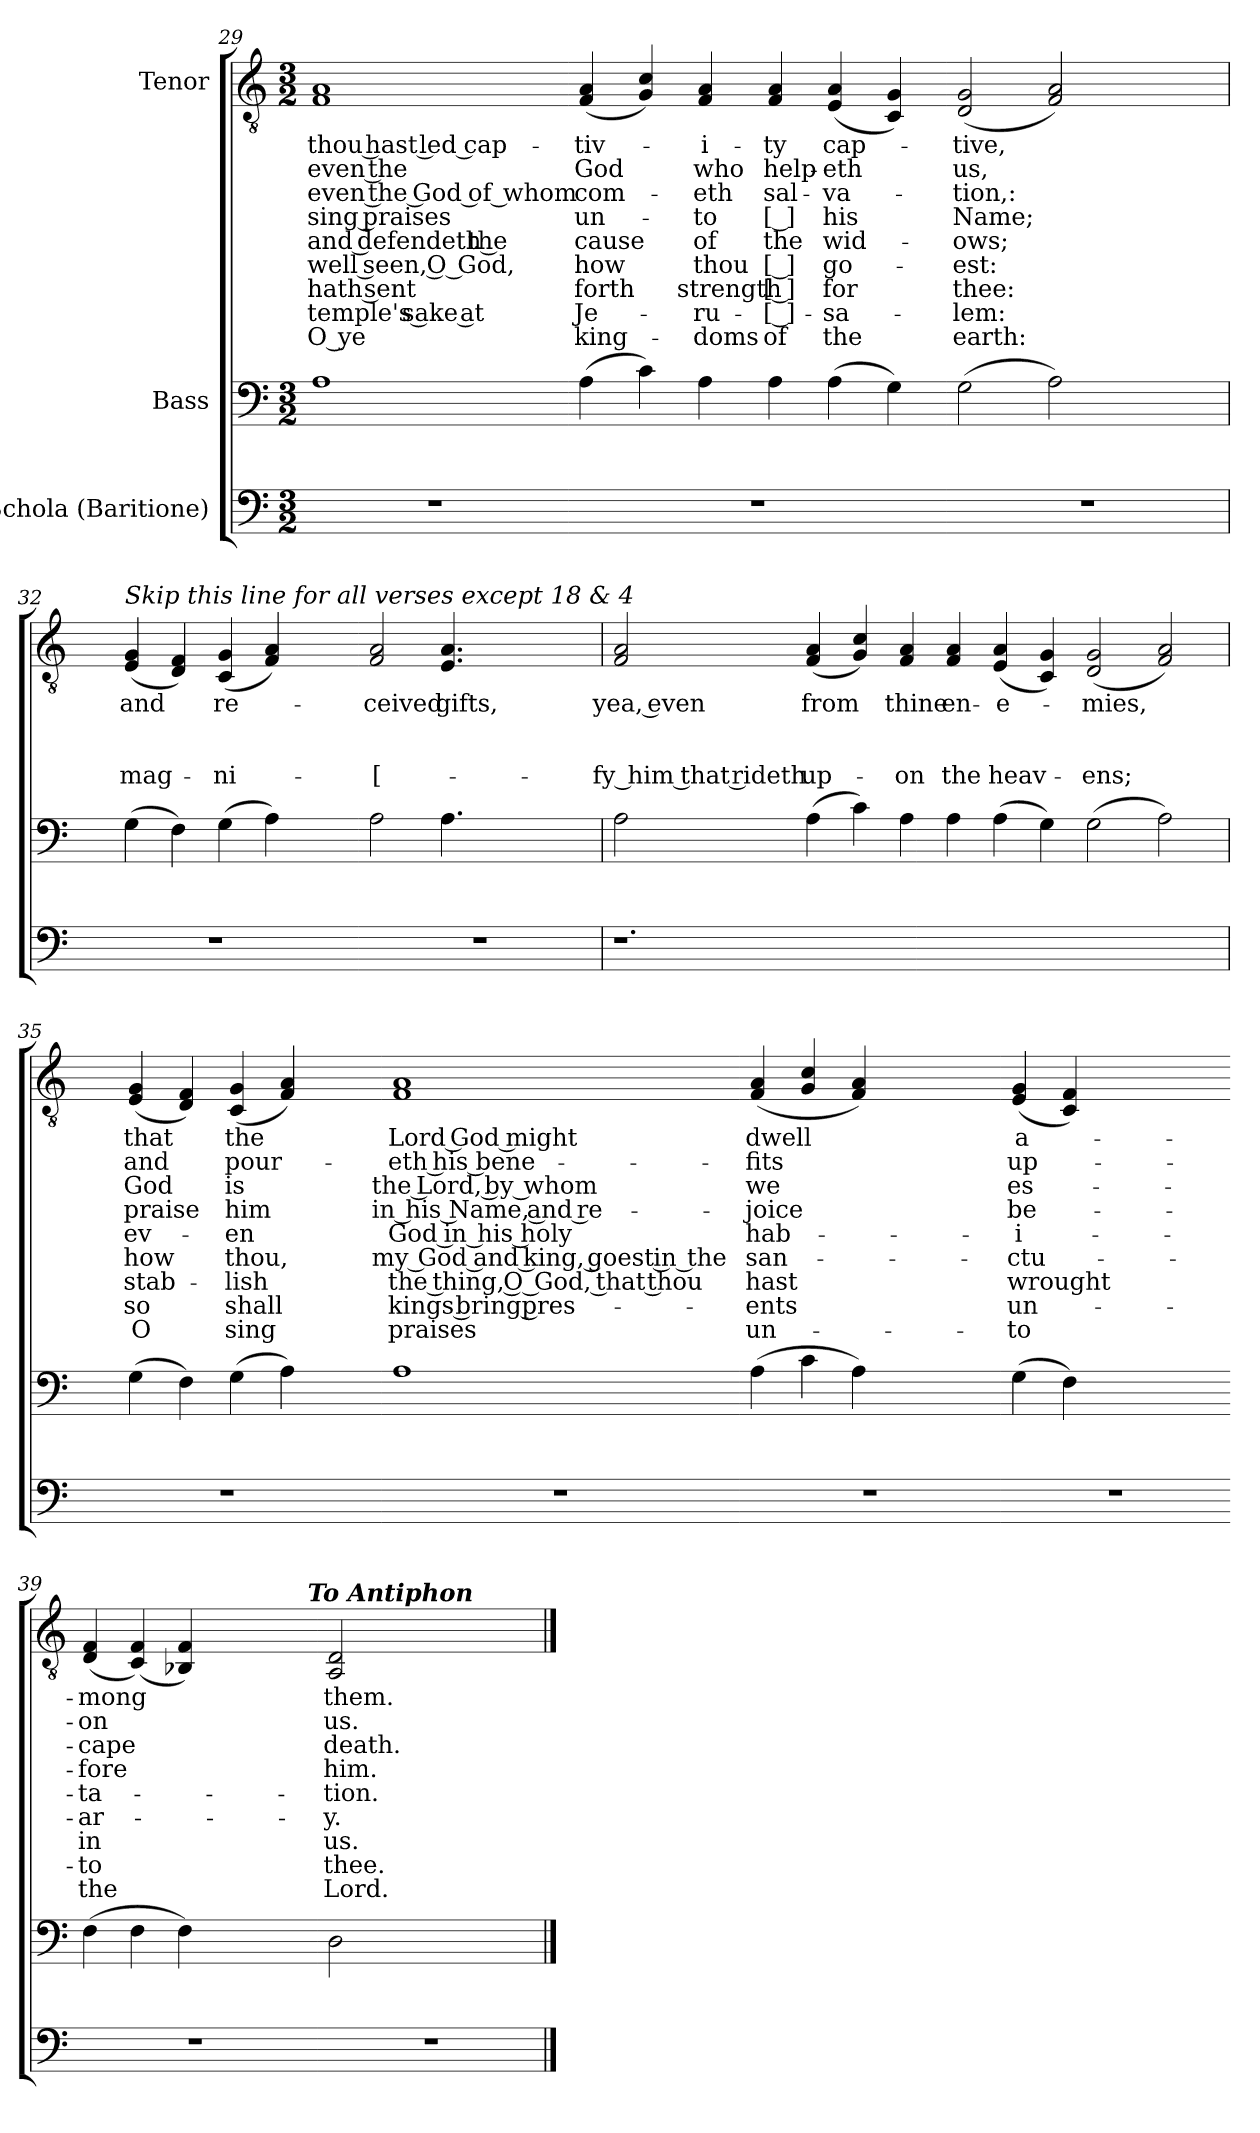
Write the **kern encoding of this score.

**kern	**kern	**kern	**text	**text	**text	**text	**text	**text	**text	**text	**text
*part3	*part2	*part1	*part1	*part1	*part1	*part1	*part1	*part1	*part1	*part1	*part1
*staff3	*staff2	*staff1	*staff1	*staff1	*staff1	*staff1	*staff1	*staff1	*staff1	*staff1	*staff1
*I"Schola (Baritione)	*I"Bass	*I"Tenor	*	*	*	*	*	*	*	*	*
*clefF4	*clefF4	*clefGv2	*	*	*	*	*	*	*	*	*
*k[]	*k[]	*k[]	*	*	*	*	*	*	*	*	*
*a:	*a:	*a:	*	*	*	*	*	*	*	*	*
*M3/2	*M3/2	*M3/2	*	*	*	*	*	*	*	*	*
=29	=29	=29	=29	=29	=29	=29	=29	=29	=29	=29	=29
!	!	!	!LO:LY:b	!LO:LY:b	!LO:LY:b	!LO:LY:b	!LO:LY:b	!LO:LY:b	!LO:LY:b	!LO:LY:b	!LO:LY:b
1.r	1A	1F 1A	thou hast led cap-	even the	even the God of whom	sing praises	and defendeth the	well seen, O God,	hath sent	temple's sake at	O ye
.	2ryy	2ryy	.	.	.	.	.	.	.	.	.
=30-	=30-	=30-	=30-	=30-	=30-	=30-	=30-	=30-	=30-	=30-	=30-
!	!	!	!LO:LY:b	!LO:LY:b	!LO:LY:b	!LO:LY:b	!LO:LY:b	!LO:LY:b	!LO:LY:b	!LO:LY:b	!LO:LY:b
1.r	(>4A	(>4F 4A	-tiv-	God	com-	un-	cause	how	forth	Je-	king-
.	4c)	4G 4c)	.	.	.	.	.	.	.	.	.
!	!	!	!LO:LY:b	!LO:LY:b	!LO:LY:b	!LO:LY:b	!LO:LY:b	!LO:LY:b	!LO:LY:b	!LO:LY:b	!LO:LY:b
.	4A	4F 4A	-i-	who	-eth	-to	of	thou	strength	-ru-	-doms
!	!LO:N:head=solid	!LO:N:n=1:head=solid	!	!	!	!	!	!	!	!	!
!	!	!LO:N:n=2:head=solid	!LO:LY:b	!LO:LY:b	!LO:LY:b	!LO:LY:b	!LO:LY:b	!LO:LY:b	!LO:LY:b	!LO:LY:b	!LO:LY:b
.	4A	4F! 4A!	-ty	help-	sal-	[ ]	the	[ ]	[ ]	-[ ]-	of
!	!	!	!LO:LY:b	!LO:LY:b	!LO:LY:b	!LO:LY:b	!LO:LY:b	!LO:LY:b	!LO:LY:b	!LO:LY:b	!LO:LY:b
.	(>4A	(>4E 4A	cap-	-eth	-va-	his	wid-	go-	for	-sa-	the
.	4G)	4C 4G)	.	.	.	.	.	.	.	.	.
=31-	=31-	=31-	=31-	=31-	=31-	=31-	=31-	=31-	=31-	=31-	=31-
!	!	!	!LO:LY:b	!LO:LY:b	!LO:LY:b	!LO:LY:b	!LO:LY:b	!LO:LY:b	!LO:LY:b	!LO:LY:b	!LO:LY:b
1.r	(>2G	(>2D 2G	-tive,	us,	-tion,:	Name;	-ows;	-est:	thee:	-lem:	earth:
.	2A)	2F 2A)	.	.	.	.	.	.	.	.	.
.	2ryy	2ryy	.	.	.	.	.	.	.	.	.
!!LO:LB:g=z
=32	=32	=32	=32	=32	=32	=32	=32	=32	=32	=32	=32
!	!	!	!LO:LY:b	!	!	!LO:LY:b	!	!	!	!	!
1.r	4ryy	4ryy	18	.	.	4	.	.	.	.	.
!	!	!LO:TX:a:i:t=Skip this line for all verses except 18 & 4	!	!	!	!	!	!	!	!	!
!	!	!	!LO:LY:b	!	!	!LO:LY:b	!	!	!	!	!
.	(>4G	(>4E 4G	and	.	.	mag-	.	.	.	.	.
.	4F)	4D 4F)	.	.	.	.	.	.	.	.	.
!	!	!	!LO:LY:b	!	!	!LO:LY:b	!	!	!	!	!
.	(>4G	(>4C 4G	re-	.	.	-ni-	.	.	.	.	.
.	4A)	4F 4A)	.	.	.	.	.	.	.	.	.
.	4ryy	4ryy	.	.	.	.	.	.	.	.	.
=33-	=33-	=33-	=33-	=33-	=33-	=33-	=33-	=33-	=33-	=33-	=33-
!	!	!	!LO:LY:b	!	!	!LO:LY:b	!	!	!	!	!
1.r	2A	2F 2A	-ceived	.	.	-[-	.	.	.	.	.
!	!	!	!LO:LY:b	!	!	!	!	!	!	!	!
.	4.A	4.E 4.A	gifts,	.	.	.	.	.	.	.	.
!	!	!	!	!	!	!LO:LY:b	!	!	!	!	!
.	8ryy	8ryy	.	.	.	-]-	.	.	.	.	.
.	2ryy	2ryy	.	.	.	.	.	.	.	.	.
=34`	=34`	=34`	=34`	=34`	=34`	=34`	=34`	=34`	=34`	=34`	=34`
!	!	!	!LO:LY:b	!	!	!LO:LY:b	!	!	!	!	!
1.r	2A	2F 2A	yea, even	.	.	-fy him that rideth	.	.	.	.	.
!	!	!	!LO:LY:b	!	!	!LO:LY:b	!	!	!	!	!
.	(>4A	(>4F 4A	from	.	.	up-	.	.	.	.	.
.	4c)	4G 4c)	.	.	.	.	.	.	.	.	.
!	!	!	!LO:LY:b	!	!	!LO:LY:b	!	!	!	!	!
.	4A	4F 4A	thine	.	.	-on	.	.	.	.	.
!	!LO:N:head=solid	!LO:N:n=1:head=solid	!	!	!	!	!	!	!	!	!
!	!	!LO:N:n=2:head=solid	!LO:LY:b	!	!	!LO:LY:b	!	!	!	!	!
.	4A	4F! 4A!	en-	.	.	the	.	.	.	.	.
!	!	!	!LO:LY:b	!	!	!LO:LY:b	!	!	!	!	!
1.ryy	(>4A	(>4E 4A	-e-	.	.	heav-	.	.	.	.	.
.	4G)	4C 4G)	.	.	.	.	.	.	.	.	.
!	!	!	!LO:LY:b	!	!	!LO:LY:b	!	!	!	!	!
.	(>2G	(>2D 2G	-mies,	.	.	-ens;	.	.	.	.	.
.	2A)	2F 2A)	.	.	.	.	.	.	.	.	.
!!LO:LB:g=z
=35	=35	=35	=35	=35	=35	=35	=35	=35	=35	=35	=35
!	!	!	!LO:LY:b	!LO:LY:b	!LO:LY:b	!LO:LY:b	!LO:LY:b	!LO:LY:b	!LO:LY:b	!LO:LY:b	!LO:LY:b
1.r	4ryy	4ryy	18	19	20	4	5	24	28	29	32
!	!	!	!LO:LY:b	!LO:LY:b	!LO:LY:b	!LO:LY:b	!LO:LY:b	!LO:LY:b	!LO:LY:b	!LO:LY:b	!LO:LY:b
.	(>4G	(>4E 4G	that	and	God	praise	ev-	how	stab-	so	O
.	4F)	4D 4F)	.	.	.	.	.	.	.	.	.
!	!	!	!LO:LY:b	!LO:LY:b	!LO:LY:b	!LO:LY:b	!LO:LY:b	!LO:LY:b	!LO:LY:b	!LO:LY:b	!LO:LY:b
.	(>4G	(>4C 4G	the	pour-	is	him	-en	thou,	-lish	shall	sing
.	4A)	4F 4A)	.	.	.	.	.	.	.	.	.
.	4ryy	4ryy	.	.	.	.	.	.	.	.	.
=36-	=36-	=36-	=36-	=36-	=36-	=36-	=36-	=36-	=36-	=36-	=36-
!	!	!	!LO:LY:b	!LO:LY:b	!LO:LY:b	!LO:LY:b	!LO:LY:b	!LO:LY:b	!LO:LY:b	!LO:LY:b	!LO:LY:b
1.r	1A	1F 1A	Lord God might	-eth his bene-	the Lord, by whom	in his Name, and re-	God in his holy	my God and king, goest in the	the thing, O God, that thou	kings bring pres-	praises
.	2ryy	2ryy	.	.	.	.	.	.	.	.	.
=37-	=37-	=37-	=37-	=37-	=37-	=37-	=37-	=37-	=37-	=37-	=37-
!	!	!	!LO:LY:b	!LO:LY:b	!LO:LY:b	!LO:LY:b	!LO:LY:b	!LO:LY:b	!LO:LY:b	!LO:LY:b	!LO:LY:b
1.r	(>4A	(>4F 4A	dwell	-fits	we	-joice	hab-	san-	hast	-ents	un-
.	4c	4G 4c	.	.	.	.	.	.	.	.	.
.	4A)	4F 4A)	.	.	.	.	.	.	.	.	.
.	2.ryy	2.ryy	.	.	.	.	.	.	.	.	.
=38-	=38-	=38-	=38-	=38-	=38-	=38-	=38-	=38-	=38-	=38-	=38-
!	!	!	!LO:LY:b	!LO:LY:b	!LO:LY:b	!LO:LY:b	!LO:LY:b	!LO:LY:b	!LO:LY:b	!LO:LY:b	!LO:LY:b
1.r	(>4G	(>4E 4G	a-	up-	es-	be-	-i-	-ctu-	wrought	un-	-to
.	4F)	4C 4F)	.	.	.	.	.	.	.	.	.
.	1ryy	1ryy	.	.	.	.	.	.	.	.	.
=39-	=39-	=39-	=39-	=39-	=39-	=39-	=39-	=39-	=39-	=39-	=39-
!	!	!	!LO:LY:b	!LO:LY:b	!LO:LY:b	!LO:LY:b	!LO:LY:b	!LO:LY:b	!LO:LY:b	!LO:LY:b	!LO:LY:b
1.r	(>4F	(>4D 4F	-mong	-on	-cape	-fore	-ta-	-ar-	in	-to	the
.	4F	(>4C 4F)	.	.	.	.	.	.	.	.	.
.	4F)	4BB-X 4F)	.	.	.	.	.	.	.	.	.
.	2.ryy	2.ryy	.	.	.	.	.	.	.	.	.
=40-	=40-	=40-	=40-	=40-	=40-	=40-	=40-	=40-	=40-	=40-	=40-
!	!	!	!LO:LY:b	!LO:LY:b	!LO:LY:b	!LO:LY:b	!LO:LY:b	!LO:LY:b	!LO:LY:b	!LO:LY:b	!LO:LY:b
1.r	2D	2AA 2D	them.	us.	death.	him.	-tion.	-y.	us.	thee.	Lord.
!	!	!	!LO:LY:b	!LO:LY:b	!LO:LY:b	!LO:LY:b	!LO:LY:b	!LO:LY:b	!LO:LY:b	!LO:LY:b	!LO:LY:b
.	1ryy	2ryy	Ant.	(20)	Ant.	(5)	Ant.	Ant.	(29)	Ant.	(32)
!	!	!LO:TX:a:Bi:rj:t=To Antiphon	!	!	!	!	!	!	!	!	!
.	.	2ryy	.	.	.	.	.	.	.	.	.
==	==	==	==	==	==	==	==	==	==	==	==
*-	*-	*-	*-	*-	*-	*-	*-	*-	*-	*-	*-
